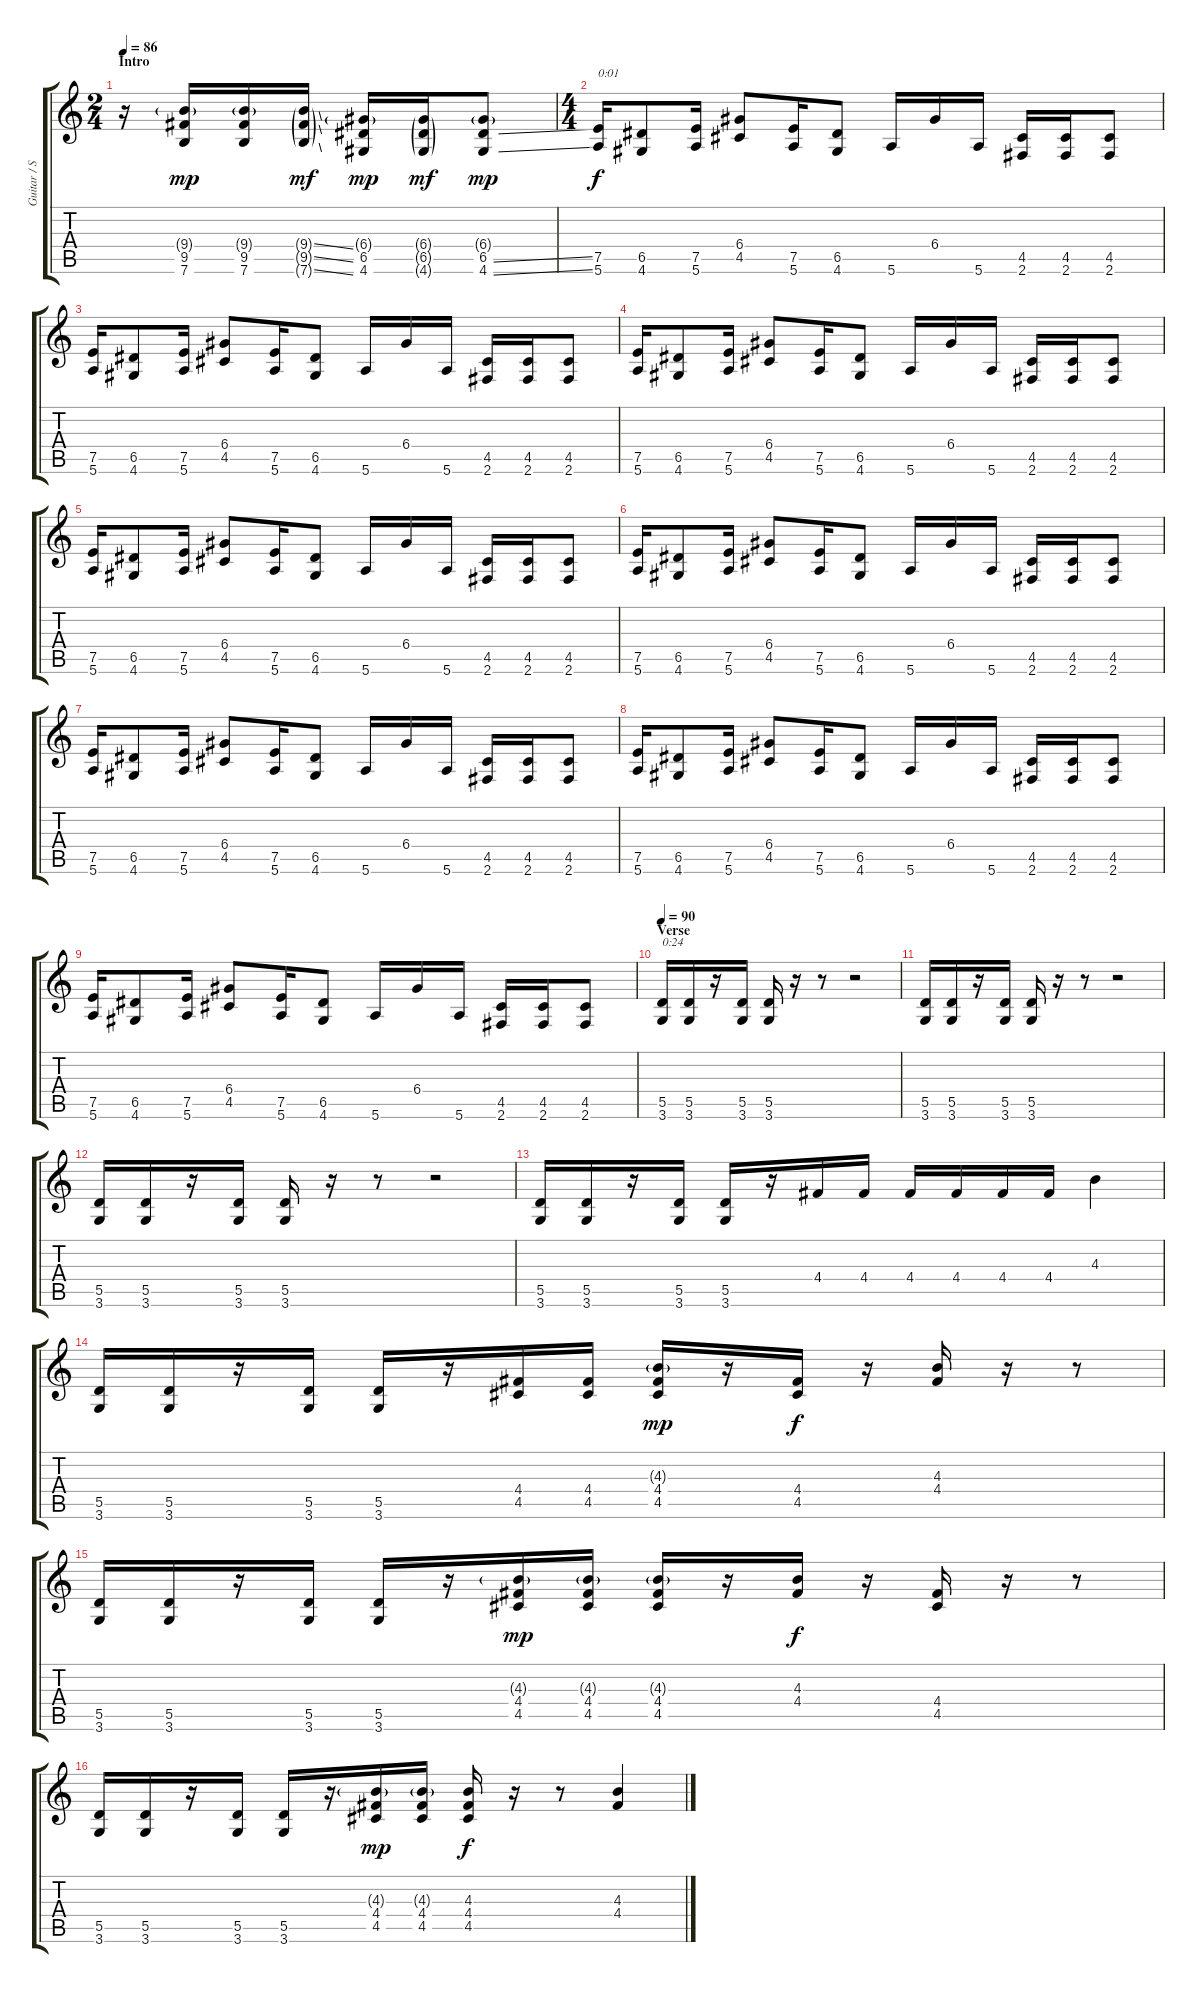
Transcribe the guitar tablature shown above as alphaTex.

\track ("Guitar / Steph Carpenter" "Guitar / S") {instrument overdrivenguitar}
\staff {score tabs}
\tuning (E4 B3 G3 D3 A2 E2) {hide}
\ts (2 4)
\section ("" "Intro")
\tempo 86
\clef g2
\ks c
r.16{dy mp instrument overdrivenguitar} (9.4{g} 9.5 7.6).16 (9.4{g} 9.5 7.6).16 (9.4{ss g} 9.5{ss g} 7.6{ss g}).16{dy mf} (6.4{g} 6.5 4.6).16{dy mp} (6.4{g} 6.5{g} 4.6{g}).16{dy mf} (6.4{g} 6.5{ss} 4.6{ss}).8{dy mp} |
\ts (4 4)
(7.5 5.6).16{txt "0:01" dy f} (6.5 4.6).8 (7.5 5.6).16 (6.4 4.5).8 (7.5 5.6).16 (6.5 4.6).8 5.6.16 6.4.16 5.6.16 (4.5 2.6).16 (4.5 2.6).16 (4.5 2.6).8 |
(7.5 5.6).16 (6.5 4.6).8 (7.5 5.6).16 (6.4 4.5).8 (7.5 5.6).16 (6.5 4.6).8 5.6.16 6.4.16 5.6.16 (4.5 2.6).16 (4.5 2.6).16 (4.5 2.6).8 |
(7.5 5.6).16 (6.5 4.6).8 (7.5 5.6).16 (6.4 4.5).8 (7.5 5.6).16 (6.5 4.6).8 5.6.16 6.4.16 5.6.16 (4.5 2.6).16 (4.5 2.6).16 (4.5 2.6).8 |
(7.5 5.6).16 (6.5 4.6).8 (7.5 5.6).16 (6.4 4.5).8 (7.5 5.6).16 (6.5 4.6).8 5.6.16 6.4.16 5.6.16 (4.5 2.6).16 (4.5 2.6).16 (4.5 2.6).8 |
(7.5 5.6).16 (6.5 4.6).8 (7.5 5.6).16 (6.4 4.5).8 (7.5 5.6).16 (6.5 4.6).8 5.6.16 6.4.16 5.6.16 (4.5 2.6).16 (4.5 2.6).16 (4.5 2.6).8 |
(7.5 5.6).16 (6.5 4.6).8 (7.5 5.6).16 (6.4 4.5).8 (7.5 5.6).16 (6.5 4.6).8 5.6.16 6.4.16 5.6.16 (4.5 2.6).16 (4.5 2.6).16 (4.5 2.6).8 |
(7.5 5.6).16 (6.5 4.6).8 (7.5 5.6).16 (6.4 4.5).8 (7.5 5.6).16 (6.5 4.6).8 5.6.16 6.4.16 5.6.16 (4.5 2.6).16 (4.5 2.6).16 (4.5 2.6).8 |
(7.5 5.6).16 (6.5 4.6).8 (7.5 5.6).16 (6.4 4.5).8 (7.5 5.6).16 (6.5 4.6).8 5.6.16 6.4.16 5.6.16 (4.5 2.6).16 (4.5 2.6).16 (4.5 2.6).8 |
\section ("" "Verse")
\tempo 90
(5.5 3.6).16{txt "0:24"} (5.5 3.6).16 r.16 (5.5 3.6).16 (5.5 3.6).16 r.16 r.8 r.2 |
(5.5 3.6).16 (5.5 3.6).16 r.16 (5.5 3.6).16 (5.5 3.6).16 r.16 r.8 r.2 |
(5.5 3.6).16 (5.5 3.6).16 r.16 (5.5 3.6).16 (5.5 3.6).16 r.16 r.8 r.2 |
(5.5 3.6).16 (5.5 3.6).16 r.16 (5.5 3.6).16 (5.5 3.6).16 r.16 4.4.16{instrument guitarharmonics} 4.4.16 4.4.16 4.4.16 4.4.16 4.4.16 4.3.4 |
(5.5 3.6).16{instrument overdrivenguitar} (5.5 3.6).16 r.16 (5.5 3.6).16 (5.5 3.6).16 r.16 (4.4 4.5).16{instrument guitarharmonics} (4.4 4.5).16 (4.3{g} 4.4 4.5).16{dy mp} r.16 (4.4 4.5).16{dy f} r.16 (4.3 4.4).16 r.16 r.8 |
(5.5 3.6).16{instrument overdrivenguitar} (5.5 3.6).16 r.16 (5.5 3.6).16 (5.5 3.6).16 r.16 (4.3{g} 4.4 4.5).16{dy mp instrument guitarharmonics} (4.3{g} 4.4 4.5).16 (4.3{g} 4.4 4.5).16 r.16 (4.3 4.4).16{dy f} r.16 (4.4 4.5).16 r.16 r.8 |
(5.5 3.6).16{instrument overdrivenguitar} (5.5 3.6).16 r.16 (5.5 3.6).16 (5.5 3.6).16 r.16 (4.3{g} 4.4 4.5).16{dy mp instrument guitarharmonics} (4.3{g} 4.4 4.5).16 (4.3 4.4 4.5).16{dy f} r.16 r.8 (4.3 4.4).4
